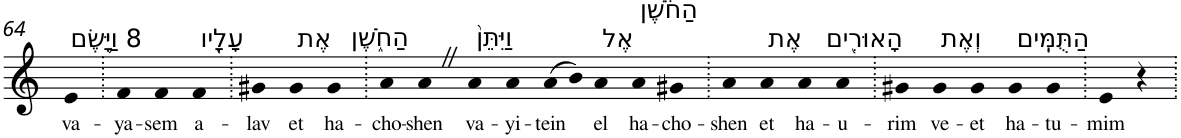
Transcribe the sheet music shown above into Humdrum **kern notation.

**kern	**text
*part1	*part1
*staff1	*staff1
*I"Piano	*
*I'Pno	*
!!LO:PB:g=z
*clefG2	*
*k[]	*
=64	=64
!LO:TX:a:t=8 וַיָּ֥שֶׂם	!
!	!LO:LY:b
4e	va-
=65.	=65.
!	!LO:LY:b
4f	-ya-
!	!LO:LY:b
4f	-sem
!LO:TX:a:t=עָלָ֖יו	!
!	!LO:LY:b
4f	a-
=66.	=66.
!	!LO:LY:b
4g#X	-lav
!LO:TX:a:t=אֶת	!
!	!LO:LY:b
4g#	et
!LO:TX:a:t=הַחֹ֑שֶׁן	!
!	!LO:LY:b
4g#	ha-
=67.	=67.
!	!LO:LY:b
4a	-cho-
!	!LO:LY:b
4aZ	-shen
!LO:TX:a:t=וַיִּתֵּן֙	!
!	!LO:LY:b
4a	va-
!	!LO:LY:b
4a	-yi-
!	!LO:LY:b
(>8a	-tein
8b)	.
!LO:TX:a:t=אֶל	!
!	!LO:LY:b
4a	el
!LO:TX:a:t=הַחֹ֔שֶׁן	!
!	!LO:LY:b
4a	ha-
!	!LO:LY:b
4g#X	-cho-
=68.	=68.
!	!LO:LY:b
4a	-shen
!LO:TX:a:t=אֶת	!
!	!LO:LY:b
4a	et
!LO:TX:a:t=הָאוּרִ֖ים	!
!	!LO:LY:b
4a	ha-
!	!LO:LY:b
4a	-u-
=69.	=69.
!	!LO:LY:b
4g#X	-rim
!LO:TX:a:t=וְאֶת	!
!	!LO:LY:b
4g#	ve-
!	!LO:LY:b
4g#	-et
!LO:TX:a:t=הַתֻּמִּֽים	!
!	!LO:LY:b
4g#	ha-
!	!LO:LY:b
4g#	-tu-
=70.	=70.
!	!LO:LY:b
4e	-mim
4r	.
=.	=.
*-	*-
